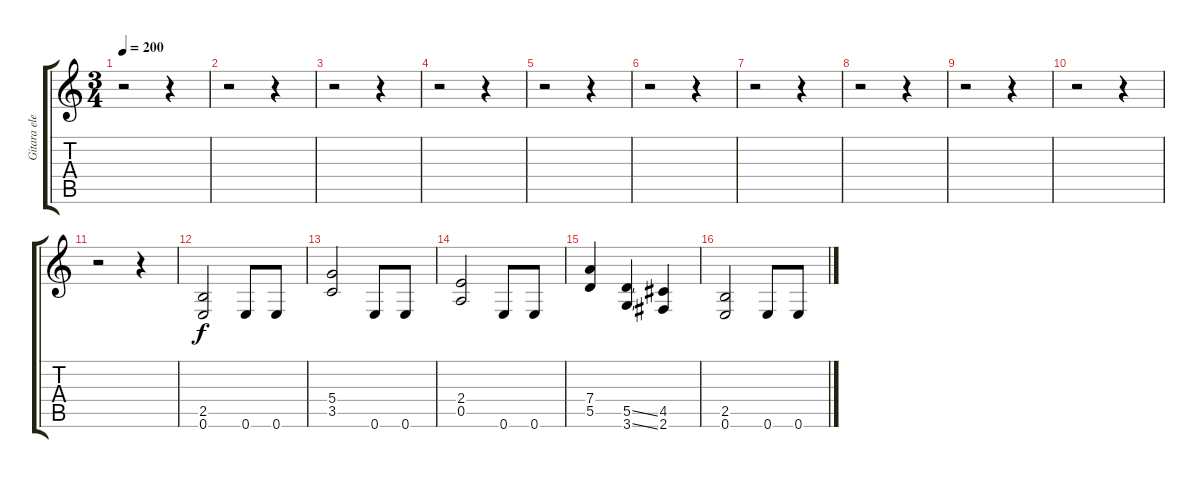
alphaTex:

\track ("Gitara elektryczna 1" "Gitara ele") {instrument distortionguitar}
\staff {score tabs}
\tuning (E4 B3 G3 D3 A2 E2) {hide}
\ts (3 4)
\tempo 200
\clef g2
\ks c
r.2{dy f} r.4 |
r.2 r.4 |
r.2 r.4 |
r.2 r.4 |
r.2 r.4 |
r.2 r.4 |
r.2 r.4 |
r.2 r.4 |
r.2 r.4 |
r.2 r.4 |
r.2 r.4 |
(2.5 0.6).2 0.6.8 0.6.8 |
(5.4 3.5).2 0.6.8 0.6.8 |
(2.4 0.5).2 0.6.8 0.6.8 |
(7.4 5.5).4 (5.5{ss} 3.6{ss}).4 (4.5 2.6).4 |
(2.5 0.6).2 0.6.8 0.6.8
